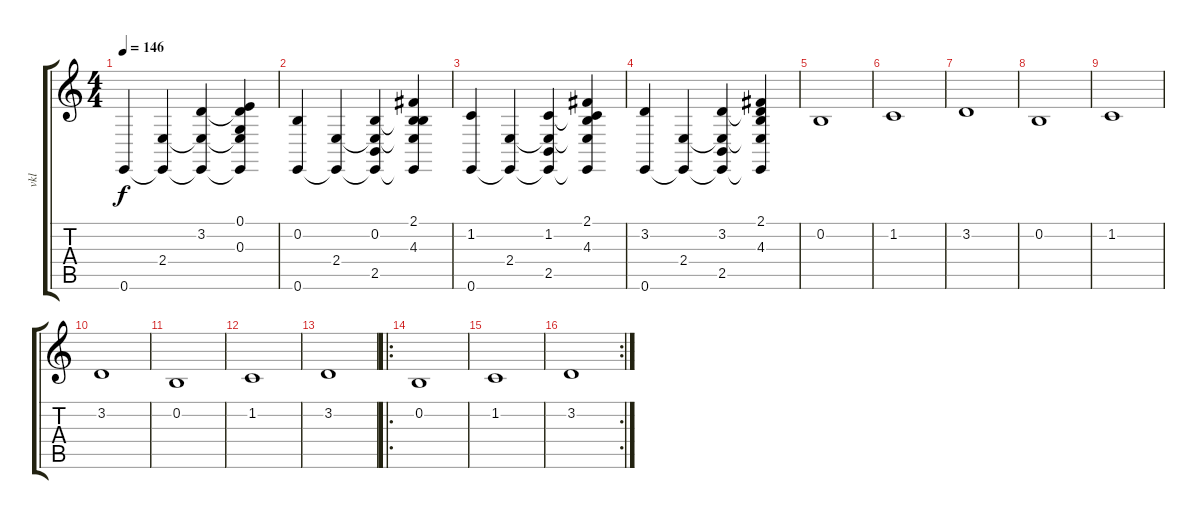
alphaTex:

\track ("vkl" "vkl") {instrument choiraahs}
\staff {score tabs}
\tuning (E4 B3 G3 D3 A2 E2) {hide}
\ts (4 4)
\tempo 146
\clef g2
\ks c
0.6.4{dy f} (2.4 0.6{t}).4 (3.2 2.4{t} 0.6{t}).4 (0.1 3.2{t} 0.3 2.4{t} 0.6{t}).4 |
(0.2 0.6).4 (2.4 0.6{t}).4 (0.2 2.4{t} 2.5 0.6{t}).4 (2.1 0.2{t} 4.3 2.4{t} 0.6{t}).4 |
(1.2 0.6).4 (2.4 0.6{t}).4 (1.2 2.4{t} 2.5 0.6{t}).4 (2.1 1.2{t} 4.3 2.4{t} 0.6{t}).4 |
(3.2 0.6).4 (2.4 0.6{t}).4 (3.2 2.4{t} 2.5 0.6{t}).4 (2.1 3.2{t} 4.3 2.4{t} 0.6{t}).4 |
0.2.1 |
1.2.1 |
3.2.1 |
0.2.1 |
1.2.1 |
3.2.1 |
0.2.1 |
1.2.1 |
3.2.1 |
\ro
0.2.1 |
1.2.1 |
\rc 2
3.2.1
